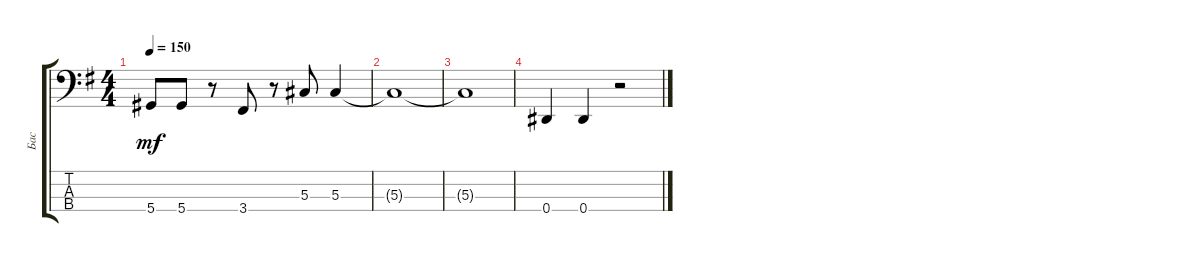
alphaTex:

\track ("Бас" "Бас") {instrument fretlessbass}
\staff {score tabs}
\tuning (Gb2 Db2 Ab1 Eb1) {hide}
\ts (4 4)
\tempo 150
\clef f4
\ks eminor
5.4.8{dy mf} 5.4.8 r.8 3.4.8 r.8 5.3.8 5.3.4 |
5.3{t}.1 |
5.3{t}.1 |
0.4.4 0.4.4 r.2
